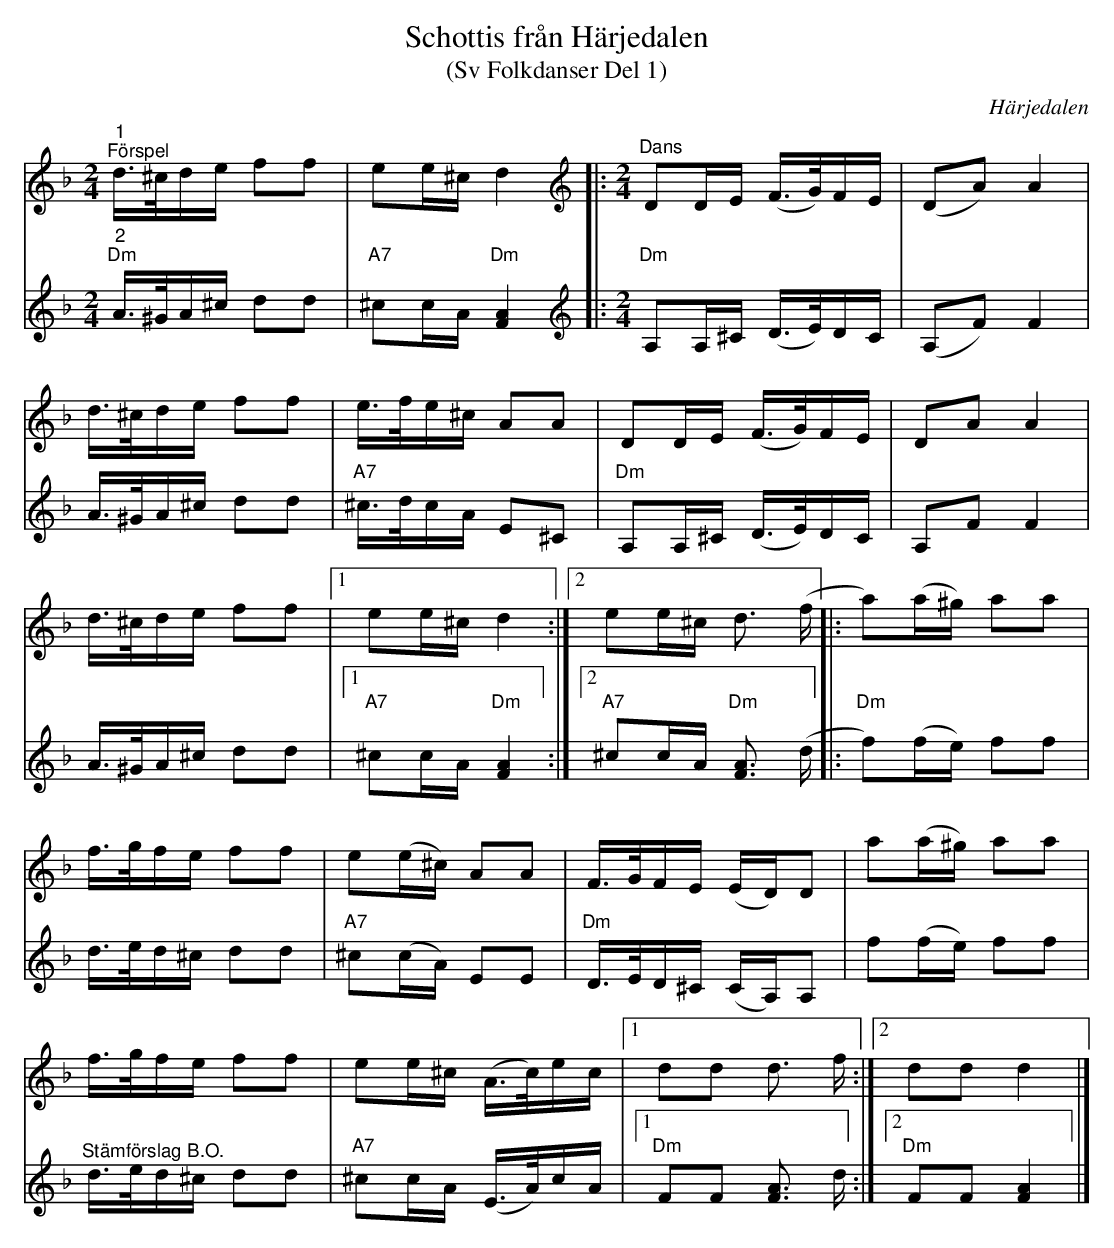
X:1
T:Schottis från Härjedalen
T:(Sv Folkdanser Del 1)
O:Härjedalen
L:1/16
M:2/4
K:Dm
V:1
"^1""^Förspel" d>^cde f2f2 | e2e^c d4 |:[K:F][M:2/4][K:treble]"^Dans" D2DE (F>G)FE | (D2A2) A4 |
d>^cde f2f2 | e>fe^c A2A2 | D2DE (F>G)FE | D2A2 A4 |
d>^cde f2f2 |1 e2e^c d4 :|2 e2e^c d3 (f |: a2)(a^g) a2a2 |
f>gfe f2f2 | e2(e^c) A2A2 | F>GFE (ED)D2 | a2(a^g) a2a2 |
f>gfe f2f2 | e2e^c (A>c)ec |1 d2d2 d3 f :|2 d2d2 d4 |]
V:2
"^2""Dm" A>^GA^c d2d2 |"A7" ^c2cA"Dm" [FA]4 |:[K:F][M:2/4][K:treble]"Dm" A,2A,^C (D>E)DC | (A,2F2) F4 |
A>^GA^c d2d2 |"A7" ^c>dcA E2^C2 |"Dm" A,2A,^C (D>E)DC | A,2F2 F4 |
A>^GA^c d2d2 |1 "A7" ^c2cA"Dm" [FA]4 :|2"A7" ^c2cA"Dm" [FA]3 (d |:"Dm" f2)(fe) f2f2 |
d>ed^c d2d2 | "A7" ^c2(cA) E2E2 |"Dm" D>ED^C (CA,)A,2 | f2(fe) f2f2 |
"^Stämförslag B.O." d>ed^c d2d2 | "A7" ^c2cA (E>A)cA |1"Dm"  F2F2 [FA]3 d :|2 "Dm"F2F2 [FA]4 |]
